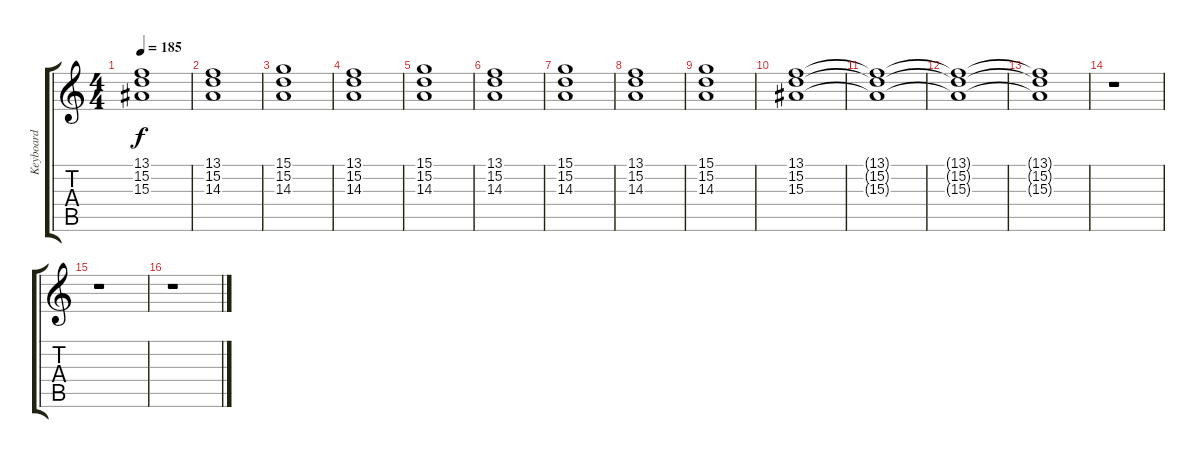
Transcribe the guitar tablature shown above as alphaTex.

\track ("Keyboard" "Keyboard") {instrument brasssection}
\staff {score tabs}
\tuning (E4 B3 G3 D3 A2 E2) {hide}
\ts (4 4)
\tempo 185
\clef g2
\ks c
(13.1{t} 15.2{t} 15.3{t}).1{dy f} |
(13.1 15.2 14.3).1 |
(15.1 15.2 14.3).1 |
(13.1 15.2 14.3).1 |
(15.1 15.2 14.3).1 |
(13.1 15.2 14.3).1 |
(15.1 15.2 14.3).1 |
(13.1 15.2 14.3).1 |
(15.1 15.2 14.3).1 |
(13.1 15.2 15.3).1 |
(13.1{t} 15.2{t} 15.3{t}).1 |
(13.1{t} 15.2{t} 15.3{t}).1 |
(13.1{t} 15.2{t} 15.3{t}).1 |
r.1 |
r.1 |
r.1
